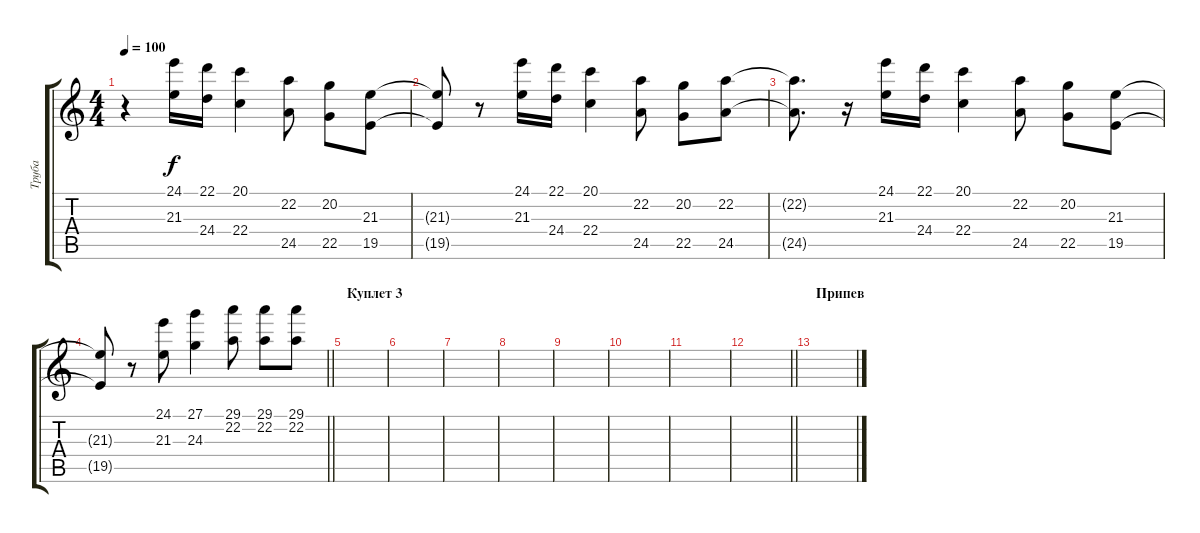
\track ("Труба" "Труба") {instrument brasssection}
\staff {score tabs}
\tuning (E4 B3 G3 D3 A2 E2) {hide}
\ts (4 4)
\tempo 100
\clef g2
\ks c
r.4{dy f} (24.1 21.3).16 (22.1 24.4).16 (20.1 22.4).4 (22.2 24.5).8 (20.2 22.5).8 (21.3 19.5).8 |
(21.3{t} 19.5{t}).8 r.8 (24.1 21.3).16 (22.1 24.4).16 (20.1 22.4).4 (22.2 24.5).8 (20.2 22.5).8 (22.2 24.5).8 |
(22.2{t} 24.5{t}).8{d} r.16 (24.1 21.3).16 (22.1 24.4).16 (20.1 22.4).4 (22.2 24.5).8 (20.2 22.5).8 (21.3 19.5).8 |
\barLineRight lightlight
(21.3{t} 19.5{t}).8 r.8 (24.1 21.3).8 (27.1 24.3).4 (29.1 22.2).8 (29.1 22.2).8 (29.1 22.2).8 |
\section ("" "Куплет 3")
|
|
|
|
|
|
|
\barLineRight lightlight
|
\section ("" "Припев")
